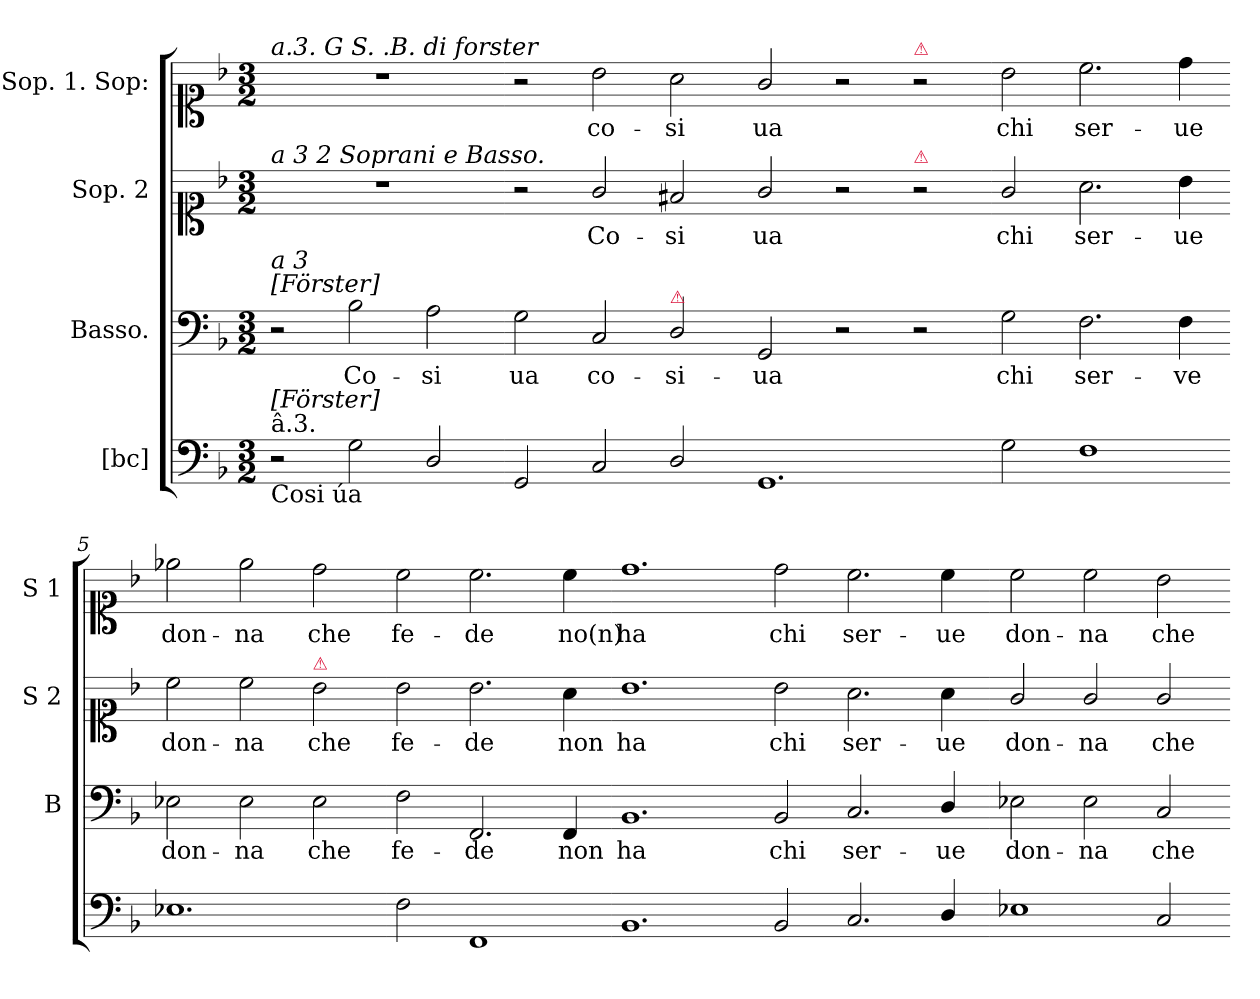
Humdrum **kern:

**kern	**kern	**text	**kern	**text	**kern	**text
*part4	*part3	*part3	*part2	*part2	*part1	*part1
*staff4	*staff3	*staff3	*staff2	*staff2	*staff1	*staff1
*I"[bc]	*I"Basso.	*	*I"Sop. 2	*	*I"Sop. 1. Sop:	*
*	*I'B	*	*I'S 2	*	*I'S 1	*
*clefF4	*clefF4	*	*clefC1	*	*clefC1	*
*k[b-]	*k[b-]	*	*k[b-]	*	*k[b-]	*
*M3/2	*M3/2	*	*M3/2	*	*M3/2	*
=1	=1	=1	=1	=1	=1	=1
!	!	!	!	!	!LO:TX:a:i:t=a.3. G S. .B. di forster	!
!	!	!	!LO:TX:a:i:t=a 3 2 Soprani e Basso.	!	!	!
!	!LO:TX:a:t=[Förster]	!	!	!	!	!
!	!LO:TX:a:i:t=a 3	!	!	!	!	!
!LO:TX:a:t=â.3.	!	!	!	!	!	!
!LO:TX:a:t=[Förster]	!	!	!	!	!	!
!LO:TX:b:t=Cosi úa	!	!	!	!	!	!
2r	2r	.	1.r	.	1.r	.
2G\	2B-\	Co-	.	.	.	.
2D/	2A\	-si	.	.	.	.
=2-	=2-	=2-	=2-	=2-	=2-	=2-
2GG/	2G\	ua	2r	.	2r	.
!	!	!LO:LY:i	!	!	!	!
2C/	2C/	co-	2g/	Co-	2b-\	co-
!	!LO:TX:a:color=crimson:t=⚠	!	!	!	!	!
!	!	!LO:LY:i	!	!	!	!
2D/	2D/	-si-	2f#X/	-si	2a\	-si
=3-	=3-	=3-	=3-	=3-	=3-	=3-
!	!	!LO:LY:i	!	!	!	!
1.GG/	2GG/	-ua	2g/	ua	2g/	ua
.	2r	.	2r	.	2r	.
!	!	!	!	!	!LO:TX:a:color=crimson:t=⚠	!
!	!	!	!LO:TX:a:color=crimson:t=⚠	!	!	!
.	2r	.	2r	.	2r	.
=4-	=4-	=4-	=4-	=4-	=4-	=4-
2G\	2G\	chi	2g/	chi	2b-\	chi
1F\	2.F\	ser-	2.a\	ser-	2.cc\	ser-
.	4F\	-ve	4b-\	-ue	4dd\	-ue
=5-	=5-	=5-	=5-	=5-	=5-	=5-
1.E-X\	2E-X\	don-	2cc\	don-	2ee-X\	don-
.	2E-\	-na	2cc\	-na	2ee-\	-na
!	!	!	!LO:TX:a:color=crimson:t=⚠	!	!	!
.	2E-\	che	2b-\	che	2dd\	che
=6-	=6-	=6-	=6-	=6-	=6-	=6-
2F\	2F\	fe-	2b-\	fe-	2cc\	fe-
1FF/	2.FF/	-de	2.b-\	-de	2.cc\	-de
.	4FF/	non	4a\	non	4cc\	no(n)
=7-	=7-	=7-	=7-	=7-	=7-	=7-
1.BB-/	1.BB-/	ha	1.b-\	ha	1.dd\	ha
=8-	=8-	=8-	=8-	=8-	=8-	=8-
2BB-/	2BB-/	chi	2b-\	chi	2dd\	chi
2.C/	2.C/	ser-	2.a\	ser-	2.cc\	ser-
4D/	4D/	-ue	4a\	-ue	4cc\	-ue
=9-	=9-	=9-	=9-	=9-	=9-	=9-
1E-X\	2E-X\	don-	2g/	don-	2cc\	don-
.	2E-\	-na	2g/	-na	2cc\	-na
2C/	2C/	che	2g/	che	2b-\	che
=-	=-	=-	=-	=-	=-	=-
*-	*-	*-	*-	*-	*-	*-
